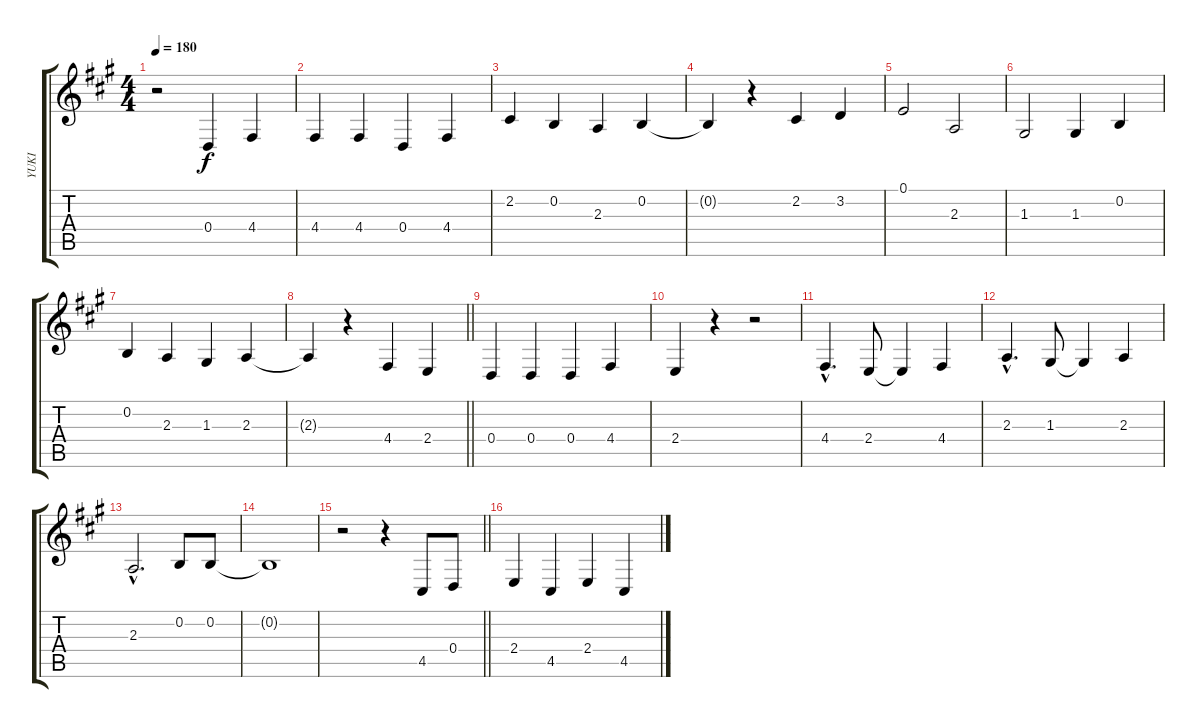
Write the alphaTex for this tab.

\track ("YUKI" "YUKI") {instrument sopranosax}
\staff {score tabs}
\tuning (E4 B3 G3 D3 A2 E2) {hide}
\ts (4 4)
\tempo 180
\clef g2
\ks a
r.2{dy f} 0.4.4 4.4.4 |
4.4.4 4.4.4 0.4.4 4.4.4 |
2.2.4 0.2.4 2.3.4 0.2.4 |
0.2{t}.4 r.4 2.2.4 3.2.4 |
0.1.2 2.3.2 |
1.3.2 1.3.4 0.2.4 |
0.2.4 2.3.4 1.3.4 2.3.4 |
\barLineRight lightlight
2.3{t}.4 r.4 4.4.4 2.4.4 |
0.4.4 0.4.4 0.4.4 4.4.4 |
2.4.4 r.4 r.2 |
4.4{hac}.4{d} 2.4.8 2.4{t}.4 4.4.4 |
2.3{hac}.4{d} 1.3.8 1.3{t}.4 2.3.4 |
2.3{hac}.2{d} 0.2.8 0.2.8 |
0.2{t}.1 |
\barLineRight lightlight
r.2 r.4 4.5.8 0.4.8 |
2.4.4 4.5.4 2.4.4 4.5.4
